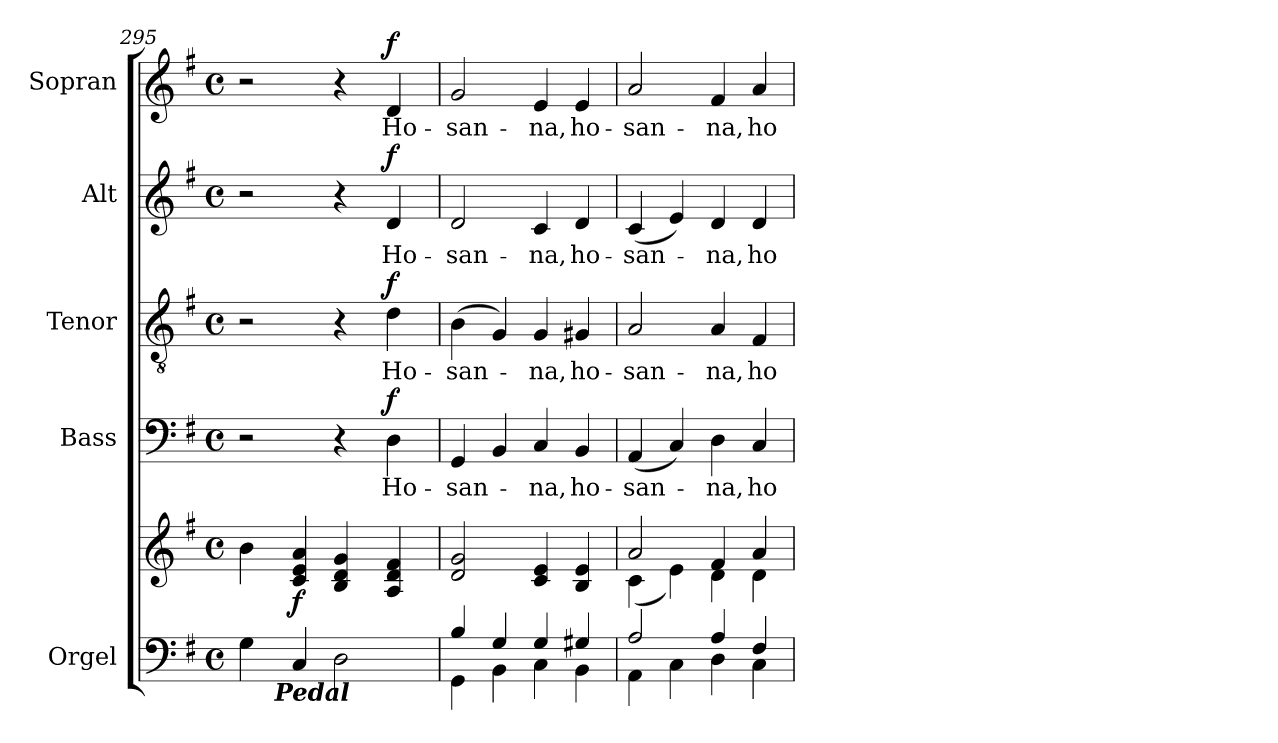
**kern	**kern	**dynam	**kern	**text	**dynam	**kern	**text	**dynam	**kern	**text	**dynam	**kern	**text	**dynam
*part5	*part5	*part5	*part4	*part4	*part4	*part3	*part3	*part3	*part2	*part2	*part2	*part1	*part1	*part1
*staff6	*staff5	*staff5/6	*staff4	*staff4	*staff4	*staff3	*staff3	*staff3	*staff2	*staff2	*staff2	*staff1	*staff1	*staff1
*I"Orgel	*	*	*I"Bass	*	*	*I"Tenor	*	*	*I"Alt	*	*	*I"Sopran	*	*
*I'Org.	*	*	*I'B.	*	*	*I'T.	*	*	*I'A.	*	*	*I'S.	*	*
!!LO:LB:g=z
*clefF4	*clefG2	*	*clefF4	*	*	*clefGv2	*	*	*clefG2	*	*	*clefG2	*	*
*k[f#]	*k[f#]	*	*k[f#]	*	*	*k[f#]	*	*	*k[f#]	*	*	*k[f#]	*	*
*G:	*G:	*	*G:	*	*	*G:	*	*	*G:	*	*	*G:	*	*
*M4/4	*M4/4	*	*M4/4	*	*	*M4/4	*	*	*M4/4	*	*	*M4/4	*	*
*met(c)	*met(c)	*	*met(c)	*	*	*met(c)	*	*	*met(c)	*	*	*met(c)	*	*
=295	=295	=295	=295	=295	=295	=295	=295	=295	=295	=295	=295	=295	=295	=295
!LO:TX:b:Bi:t=Andante	!	!	!	!	!	!	!	!	!	!	!	!	!	!
*^	*	*	*	*	*	*	*	*	*	*	*	*	*	*
4G\	8.ryy	4b\	.	2r	.	.	2r	.	.	2r	.	.	2r	.	.
!	!LO:TX:b:Bi:t=Pedal	!	!	!	!	!	!	!	!	!	!	!	!	!	!
.	2ryy	.	.	.	.	.	.	.	.	.	.	.	.	.	.
!	!	!	!LO:DY:b	!	!	!	!	!	!	!	!	!	!	!	!
4C/	.	4c/ 4e/ 4a/	f	.	.	.	.	.	.	.	.	.	.	.	.
2D\	.	4B/ 4d/ 4g/	.	4r	.	.	4r	.	.	4r	.	.	4r	.	.
.	4ryy	.	.	.	.	.	.	.	.	.	.	.	.	.	.
!	!	!	!	!	!	!LO:DY:a	!	!	!LO:DY:a	!	!	!LO:DY:a	!	!	!LO:DY:a
.	.	4A/ 4d/ 4f#/	.	4D\	Ho-	f	4d\	Ho-	f	4d/	Ho-	f	4d/	Ho-	f
.	16ryy	.	.	.	.	.	.	.	.	.	.	.	.	.	.
=296	=296	=296	=296	=296	=296	=296	=296	=296	=296	=296	=296	=296	=296	=296	=296
4B/	4GG\	2d/ 2g/	.	4GG/	-san-	.	(4B\	-san-	.	2d/	-san-	.	2g/	-san-	.
4G/	4BB\	.	.	4BB/	.	.	4G/)	.	.	.	.	.	.	.	.
4G/	4C\	4c/ 4e/	.	4C/	-na,	.	4G/	-na,	.	4c/	-na,	.	4e/	-na,	.
4G#X/	4BB\	4B/ 4e/	.	4BB/	ho-	.	4G#X/	ho-	.	4d/	ho-	.	4e/	ho-	.
=297	=297	=297	=297	=297	=297	=297	=297	=297	=297	=297	=297	=297	=297	=297	=297
*	*	*^	*	*	*	*	*	*	*	*	*	*	*	*	*
2A/	4AA\	2a/	(>4c\	.	(4AA/	-san-	.	2A/	-san-	.	(4c/	-san-	.	2a/	-san-	.
.	4C\	.	4e\)	.	4C/)	.	.	.	.	.	4e/)	.	.	.	.	.
4A/	4D\	4f#/	4d\	.	4D\	-na,	.	4A/	-na,	.	4d/	-na,	.	4f#/	-na,	.
4F#/	4C\	4a/	4d\	.	4C/	ho-	.	4F#/	ho-	.	4d/	ho-	.	4a/	ho-	.
*v	*v	*	*	*	*	*	*	*	*	*	*	*	*	*	*	*
*	*v	*v	*	*	*	*	*	*	*	*	*	*	*	*	*
=	=	=	=	=	=	=	=	=	=	=	=	=	=	=
*-	*-	*-	*-	*-	*-	*-	*-	*-	*-	*-	*-	*-	*-	*-
